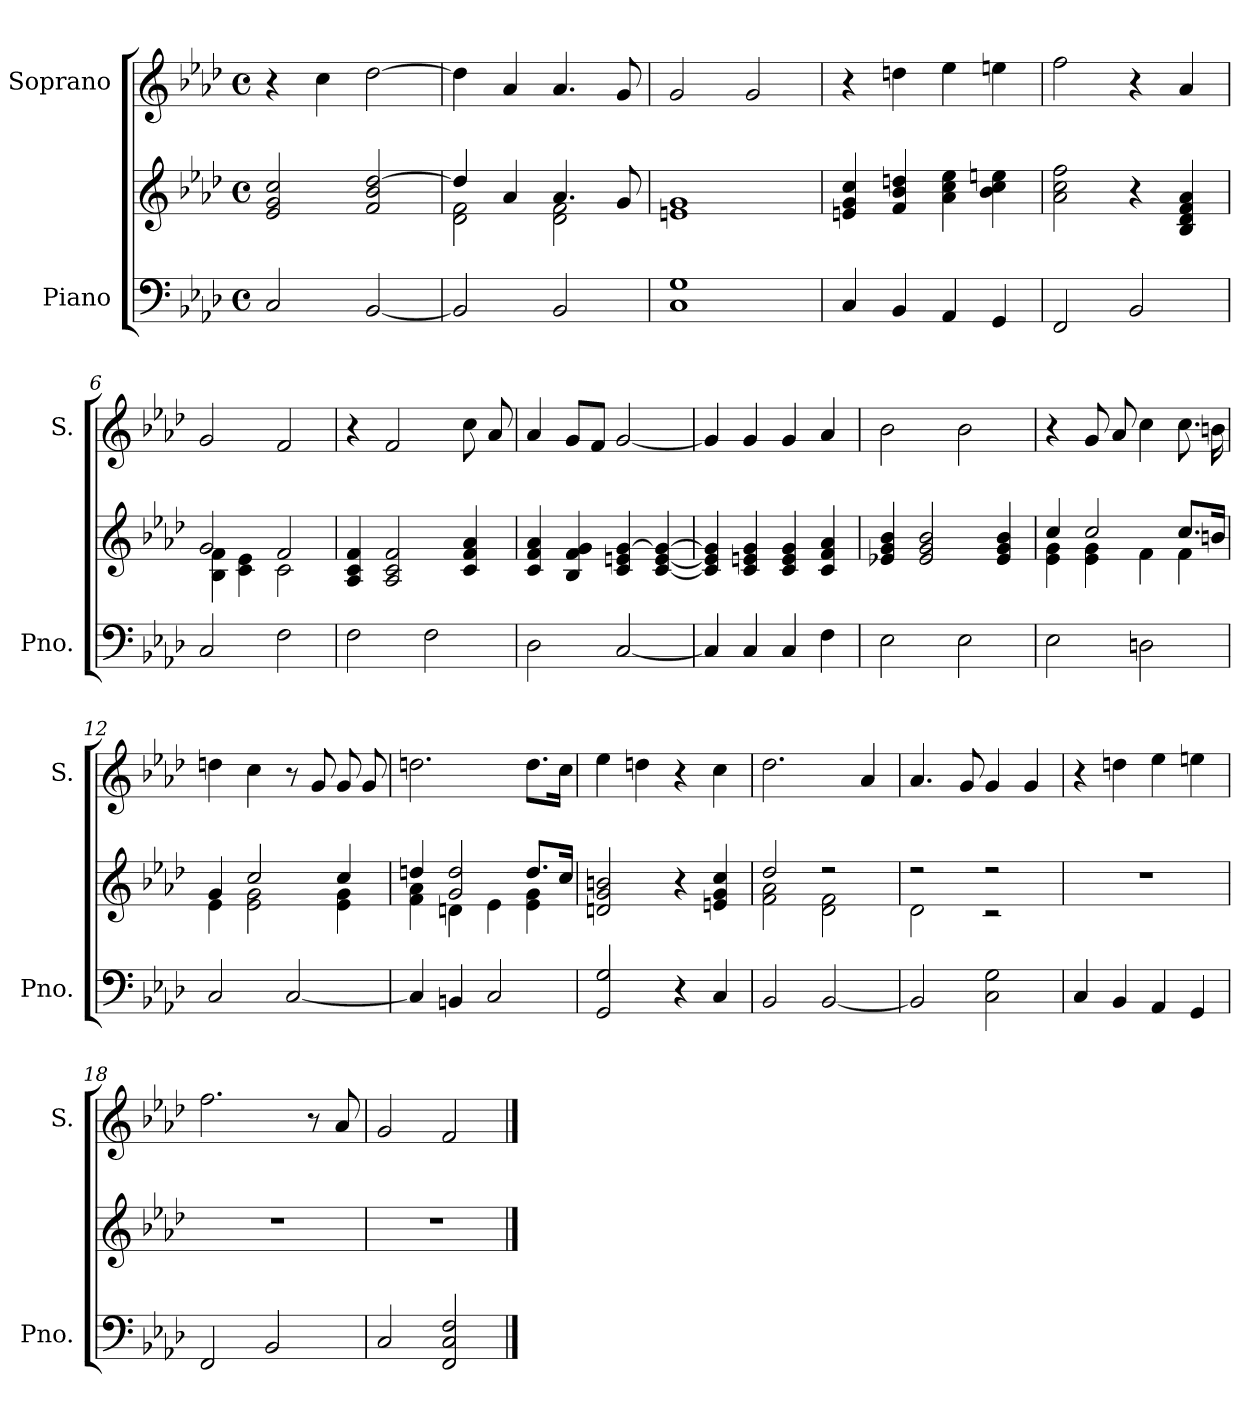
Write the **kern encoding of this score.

**kern	**kern	**kern
*part2	*part2	*part1
*staff3	*staff2	*staff1
*I"Piano	*	*I"Soprano
*I'Pno.	*	*I'S.
*clefF4	*clefG2	*clefG2
*k[b-e-a-d-]	*k[b-e-a-d-]	*k[b-e-a-d-]
*M4/4	*M4/4	*M4/4
*met(c)	*met(c)	*met(c)
=1	=1	=1
2C/	2e-/ 2g/ 2cc/	4r
.	.	4cc\
[2BB-/	2f/ 2b-/ [2dd-/	[2dd-\
=2	=2	=2
*	*^	*
2BB-/]	4dd-/]	2d-\ 2f\	4dd-\]
.	4a-/	.	4a-/
2BB-/	4.a-/	2d-\ 2f\	4.a-/
.	8g/	.	8g/
=3	=3	=3	=3
1C 1G	1g	1en	2g/
.	.	.	2g/
*	*v	*v	*
=4	=4	=4
4C/	4en/ 4g/ 4cc/	4r
4BB-/	4f/ 4b-/ 4ddn/	4ddn\
4AA-/	4a-\ 4cc\ 4ee-i\	4ee-i\
4GG/	4b-\ 4cc\ 4een\	4een\
!!LO:LB:g=z
=5	=5	=5
2FF/	2a-\ 2cc\ 2ff\	2ff\
2BB-/	4r	4r
.	4B-/ 4d-/ 4f/ 4a-/	4a-/
=6	=6	=6
*	*^	*
2C/	2g/	4B-\ 4f\	2g/
.	.	4c\ 4e-\	.
2F\	2f/	2c\	2f/
*	*v	*v	*
=7	=7	=7
2F\	4A-/ 4c/ 4f/	4r
.	2A-/ 2c/ 2f/	2f/
2F\	.	.
.	4c/ 4f/ 4a-/	8cc\
.	.	8a-/
=8	=8	=8
2D-\	4c/ 4f/ 4a-/	4a-/
.	4B-/ 4f/ 4g/	8g/L
.	.	8f/J
[2C/	4c/ 4en/ [4g/	[2g/
.	[4c/ [4e/ 4g/_	.
=9	=9	=9
4C/]	4c/] 4e/] 4g/]	4g/]
4C/	4c/ 4en/ 4g/	4g/
4C/	4c/ 4e/ 4g/	4g/
4F\	4c/ 4f/ 4a-/	4a-/
!!LO:LB:g=z
=10	=10	=10
2E-\	4e-X/ 4g/ 4b-/	2b-\
.	2e-/ 2g/ 2b-/	.
2E-\	.	2b-\
.	4e-/ 4g/ 4b-/	.
=11	=11	=11
*	*^	*
2E-\	4cc/	4e-\ 4g\	4r
.	2cc/	4e-\ 4g\	8g/
.	.	.	8a-/
2Dn\	.	4f\	4cc\
.	8.cc/L	4f\	8.cc\
.	16bn/Jk	.	16bn\
=12	=12	=12	=12
2C/	4g/	4e-\	4ddn\
.	2cc/	2e-\ 2g\	4cc\
[2C/	.	.	8r
.	.	.	8g/
.	4cc/	4e-\ 4g\	8g/
.	.	.	8g/
=13	=13	=13	=13
4C/]	4ddn/	4f\ 4a-\	2.ddn\
4BBn/	2g/ 2dd/	4dn\	.
2C/	.	4e-\	.
.	8.dd/L	4e-\ 4g\	8.dd\L
.	16cc/Jk	.	16cc\Jk
*	*v	*v	*
=14	=14	=14
2GG/ 2G/	2dn/ 2g/ 2bn/	4ee-\
.	.	4ddn\
4r	4r	4r
4C/	4en/ 4g/ 4cc/	4cc\
!!LO:LB:g=z
=15	=15	=15
*	*^	*
2BB-/	2dd-/	2f\ 2a-\	2.dd-i\
[2BB-/	2r	2d-i\ 2f\	.
.	.	.	4a-/
=16	=16	=16	=16
2BB-/]	2r	2d-\	4.a-/
.	.	.	8g/
2C\ 2G\	2r	2r	4g/
.	.	.	4g/
*	*v	*v	*
=17	=17	=17
4C/	1r	4r
4BB-/	.	4ddn\
4AA-/	.	4ee-i\
4GG/	.	4een\
=18	=18	=18
2FF/	1r	2.ff\
2BB-/	.	.
.	.	8r
.	.	8a-/
=19	=19	=19
2C/	1r	2g/
2FF/ 2C/ 2F/	.	2f/
==	==	==
*-	*-	*-
